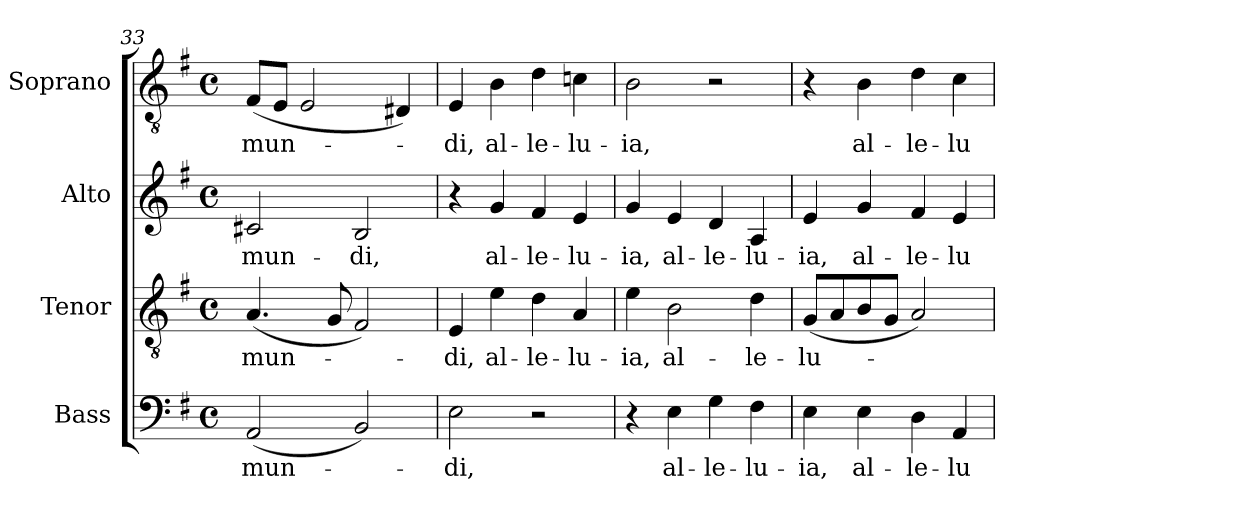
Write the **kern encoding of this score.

**kern	**text	**kern	**text	**kern	**text	**kern	**text
*part4	*part4	*part3	*part3	*part2	*part2	*part1	*part1
*staff4	*staff4	*staff3	*staff3	*staff2	*staff2	*staff1	*staff1
*I"Bass	*	*I"Tenor	*	*I"Alto	*	*I"Soprano	*
*I'Bass	*	*I'Tenor	*	*I'Alto	*	*I'Soprano	*
*clefF4	*	*clefGv2	*	*clefG2	*	*clefGv2	*
*	*	*ITrd7c12	*	*	*	*	*
*k[f#]	*	*k[f#]	*	*k[f#]	*	*k[f#]	*
*G:	*	*G:	*	*G:	*	*G:	*
*M4/4	*	*M4/4	*	*M4/4	*	*M4/4	*
*met(c)	*	*met(c)	*	*met(c)	*	*met(c)	*
=33	=33	=33	=33	=33	=33	=33	=33
!	!LO:LY:b:color=#000000	!	!	!	!	!	!
!	!	!	!LO:LY:b:color=#000000	!	!	!	!
!	!	!	!	!	!LO:LY:b:color=#000000	!	!
!	!	!	!	!	!	!	!LO:LY:b:color=#000000
(2AAi/	mun-	(4.AAi/	mun-	2c#Xi/	mun-	(8F#i/L	mun-
.	.	.	.	.	.	8Ei/J	.
.	.	.	.	.	.	2Ei/	.
.	.	8GGi/	.	.	.	.	.
!	!	!	!	!	!LO:LY:b:color=#000000	!	!
2BBi/)	.	2FF#i/)	.	2Bi/	-di,	.	.
.	.	.	.	.	.	4D#Xi/)	.
!!LO:PB:g=z
=34	=34	=34	=34	=34	=34	=34	=34
!	!LO:LY:b:color=#000000	!	!	!	!	!	!
!	!	!	!LO:LY:b:color=#000000	!	!	!	!
!	!	!	!	!	!	!	!LO:LY:b:color=#000000
2Ei\	-di,	4EEi/	-di,	4r	.	4Ei/	-di,
!	!	!	!LO:LY:b:color=#000000	!	!	!	!
!	!	!	!	!	!LO:LY:b:color=#000000	!	!
!	!	!	!	!	!	!	!LO:LY:b:color=#000000
.	.	4Ei\	al-	4gi/	al-	4Bi\	al-
!	!	!	!LO:LY:b:color=#000000	!	!	!	!
!	!	!	!	!	!LO:LY:b:color=#000000	!	!
!	!	!	!	!	!	!	!LO:LY:b:color=#000000
2r	.	4Di\	-le-	4f#i/	-le-	4di\	-le-
!	!	!	!LO:LY:b:color=#000000	!	!	!	!
!	!	!	!	!	!LO:LY:b:color=#000000	!	!
!	!	!	!	!	!	!	!LO:LY:b:color=#000000
.	.	4AAi/	-lu-	4ei/	-lu-	4cni\	-lu-
=35	=35	=35	=35	=35	=35	=35	=35
!	!	!	!LO:LY:b:color=#000000	!	!	!	!
!	!	!	!	!	!LO:LY:b:color=#000000	!	!
!	!	!	!	!	!	!	!LO:LY:b:color=#000000
4r	.	4Ei\	-ia,	4gi/	-ia,	2Bi\	-ia,
!	!LO:LY:b:color=#000000	!	!	!	!	!	!
!	!	!	!LO:LY:b:color=#000000	!	!	!	!
!	!	!	!	!	!LO:LY:b:color=#000000	!	!
4Ei\	al-	2BBi\	al-	4ei/	al-	.	.
!	!LO:LY:b:color=#000000	!	!	!	!	!	!
!	!	!	!	!	!LO:LY:b:color=#000000	!	!
4Gi\	-le-	.	.	4di/	-le-	2r	.
!	!LO:LY:b:color=#000000	!	!	!	!	!	!
!	!	!	!LO:LY:b:color=#000000	!	!	!	!
!	!	!	!	!	!LO:LY:b:color=#000000	!	!
4F#i\	-lu-	4Di\	-le-	4Ai/	-lu-	.	.
=36	=36	=36	=36	=36	=36	=36	=36
!	!LO:LY:b:color=#000000	!	!	!	!	!	!
!	!	!	!LO:LY:b:color=#000000	!	!	!	!
!	!	!	!	!	!LO:LY:b:color=#000000	!	!
4Ei\	-ia,	(8GGi/L	-lu-	4ei/	-ia,	4r	.
.	.	8AAi/	.	.	.	.	.
!	!LO:LY:b:color=#000000	!	!	!	!	!	!
!	!	!	!	!	!LO:LY:b:color=#000000	!	!
!	!	!	!	!	!	!	!LO:LY:b:color=#000000
4Ei\	al-	8BBi/	.	4gi/	al-	4Bi\	al-
.	.	8GGi/J	.	.	.	.	.
!	!LO:LY:b:color=#000000	!	!	!	!	!	!
!	!	!	!	!	!LO:LY:b:color=#000000	!	!
!	!	!	!	!	!	!	!LO:LY:b:color=#000000
4Di\	-le-	2AAi/)	.	4f#i/	-le-	4di\	-le-
!	!LO:LY:b:color=#000000	!	!	!	!	!	!
!	!	!	!	!	!LO:LY:b:color=#000000	!	!
!	!	!	!	!	!	!	!LO:LY:b:color=#000000
4AAi/	-lu-	.	.	4ei/	-lu-	4ci\	-lu-
=	=	=	=	=	=	=	=
*-	*-	*-	*-	*-	*-	*-	*-
